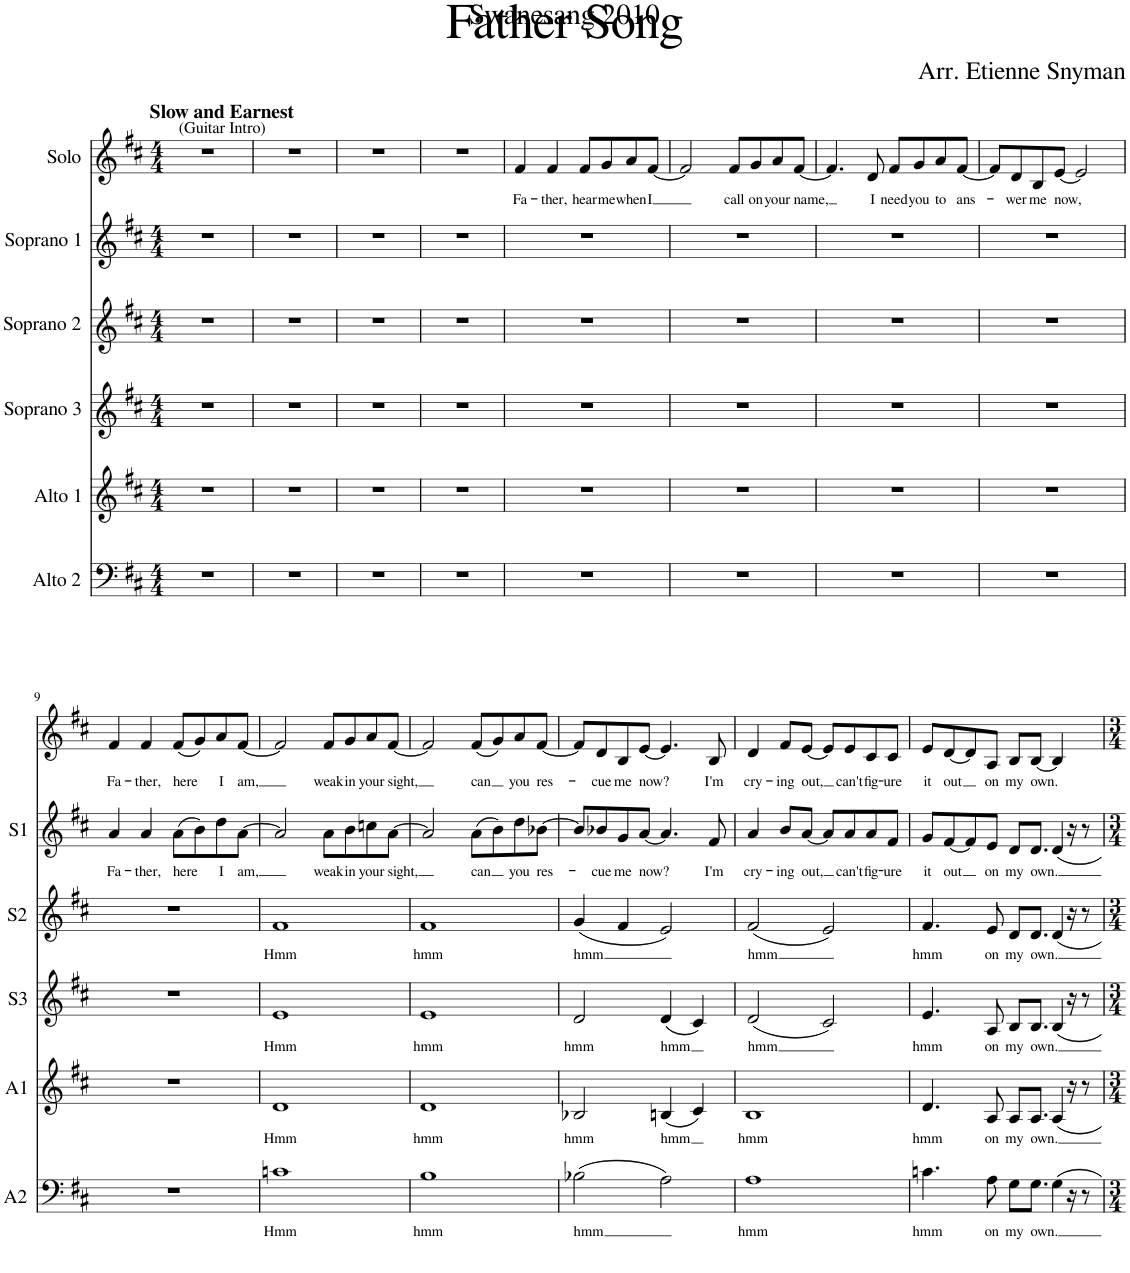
**kern	**text	**kern	**text	**kern	**text	**kern	**text	**kern	**text	**kern	**text
*part6	*part6	*part5	*part5	*part4	*part4	*part3	*part3	*part2	*part2	*part1	*part1
*staff6	*staff6	*staff5	*staff5	*staff4	*staff4	*staff3	*staff3	*staff2	*staff2	*staff1	*staff1
*I"Alto 2	*	*I"Alto 1	*	*I"Soprano 3	*	*I"Soprano 2	*	*I"Soprano 1	*	*I"Solo	*
*I'A2	*	*I'A1	*	*I'S3	*	*I'S2	*	*I'S1	*	*	*
*clefF4	*	*clefG2	*	*clefG2	*	*clefG2	*	*clefG2	*	*clefG2	*
*k[f#c#]	*	*k[f#c#]	*	*k[f#c#]	*	*k[f#c#]	*	*k[f#c#]	*	*k[f#c#]	*
*M4/4	*	*M4/4	*	*M4/4	*	*M4/4	*	*M4/4	*	*M4/4	*
=1	=1	=1	=1	=1	=1	=1	=1	=1	=1	=1	=1
!	!	!	!	!	!	!	!	!	!	!LO:TX:a:t=(Guitar Intro)	!
!	!	!	!	!	!	!	!	!	!	!LO:TX:a:B:t=Slow and Earnest	!
1r	.	1r	.	1r	.	1r	.	1r	.	1r	.
=2	=2	=2	=2	=2	=2	=2	=2	=2	=2	=2	=2
1r	.	1r	.	1r	.	1r	.	1r	.	1r	.
=3	=3	=3	=3	=3	=3	=3	=3	=3	=3	=3	=3
1r	.	1r	.	1r	.	1r	.	1r	.	1r	.
=4	=4	=4	=4	=4	=4	=4	=4	=4	=4	=4	=4
1r	.	1r	.	1r	.	1r	.	1r	.	1r	.
=5	=5	=5	=5	=5	=5	=5	=5	=5	=5	=5	=5
!	!	!	!	!	!	!	!	!	!	!	!LO:LY:b
1r	.	1r	.	1r	.	1r	.	1r	.	4f#/	Fa-
!	!	!	!	!	!	!	!	!	!	!	!LO:LY:b
.	.	.	.	.	.	.	.	.	.	4f#/	-ther,
!	!	!	!	!	!	!	!	!	!	!	!LO:LY:b
.	.	.	.	.	.	.	.	.	.	8f#/L	hear
!	!	!	!	!	!	!	!	!	!	!	!LO:LY:b
.	.	.	.	.	.	.	.	.	.	8g/	me
!	!	!	!	!	!	!	!	!	!	!	!LO:LY:b
.	.	.	.	.	.	.	.	.	.	8a/	when
!	!	!	!	!	!	!	!	!	!	!	!LO:LY:b
.	.	.	.	.	.	.	.	.	.	[8f#/J	I
=6	=6	=6	=6	=6	=6	=6	=6	=6	=6	=6	=6
1r	.	1r	.	1r	.	1r	.	1r	.	2f#/]	.
!	!	!	!	!	!	!	!	!	!	!	!LO:LY:b
.	.	.	.	.	.	.	.	.	.	8f#/L	call
!	!	!	!	!	!	!	!	!	!	!	!LO:LY:b
.	.	.	.	.	.	.	.	.	.	8g/	on
!	!	!	!	!	!	!	!	!	!	!	!LO:LY:b
.	.	.	.	.	.	.	.	.	.	8a/	your
!	!	!	!	!	!	!	!	!	!	!	!LO:LY:b
.	.	.	.	.	.	.	.	.	.	[8f#/J	name,
=7	=7	=7	=7	=7	=7	=7	=7	=7	=7	=7	=7
1r	.	1r	.	1r	.	1r	.	1r	.	4.f#/]	.
!	!	!	!	!	!	!	!	!	!	!	!LO:LY:b
.	.	.	.	.	.	.	.	.	.	8d/	I
!	!	!	!	!	!	!	!	!	!	!	!LO:LY:b
.	.	.	.	.	.	.	.	.	.	8f#/L	need
!	!	!	!	!	!	!	!	!	!	!	!LO:LY:b
.	.	.	.	.	.	.	.	.	.	8g/	you
!	!	!	!	!	!	!	!	!	!	!	!LO:LY:b
.	.	.	.	.	.	.	.	.	.	8a/	to
!	!	!	!	!	!	!	!	!	!	!	!LO:LY:b
.	.	.	.	.	.	.	.	.	.	[8f#/J	ans-
=8	=8	=8	=8	=8	=8	=8	=8	=8	=8	=8	=8
1r	.	1r	.	1r	.	1r	.	1r	.	8f#/L]	.
!	!	!	!	!	!	!	!	!	!	!	!LO:LY:b
.	.	.	.	.	.	.	.	.	.	8d/	-wer
!	!	!	!	!	!	!	!	!	!	!	!LO:LY:b
.	.	.	.	.	.	.	.	.	.	8B/	me
!	!	!	!	!	!	!	!	!	!	!	!LO:LY:b
.	.	.	.	.	.	.	.	.	.	[8e/J	now,
.	.	.	.	.	.	.	.	.	.	2e/]	.
!!LO:LB:g=z
=9	=9	=9	=9	=9	=9	=9	=9	=9	=9	=9	=9
!	!	!	!	!	!	!	!	!	!LO:LY:b	!	!LO:LY:b
1r	.	1r	.	1r	.	1r	.	4a/	Fa-	4f#/	Fa-
!	!	!	!	!	!	!	!	!	!LO:LY:b	!	!LO:LY:b
.	.	.	.	.	.	.	.	4a/	-ther,	4f#/	-ther,
!	!	!	!	!	!	!	!	!	!LO:LY:b	!	!LO:LY:b
.	.	.	.	.	.	.	.	(8a\L	here	(8f#/L	here
.	.	.	.	.	.	.	.	8b\)	.	8g/)	.
!	!	!	!	!	!	!	!	!	!LO:LY:b	!	!LO:LY:b
.	.	.	.	.	.	.	.	8dd\	I	8a/	I
!	!	!	!	!	!	!	!	!	!LO:LY:b	!	!LO:LY:b
.	.	.	.	.	.	.	.	[8a\J	am,	[8f#/J	am,
=10	=10	=10	=10	=10	=10	=10	=10	=10	=10	=10	=10
!	!LO:LY:b	!	!LO:LY:b	!	!LO:LY:b	!	!LO:LY:b	!	!	!	!
1cn	Hmm	1d	Hmm	1e	Hmm	1f#	Hmm	2a/]	.	2f#/]	.
!	!	!	!	!	!	!	!	!	!LO:LY:b	!	!LO:LY:b
.	.	.	.	.	.	.	.	8a\L	weak	8f#/L	weak
!	!	!	!	!	!	!	!	!	!LO:LY:b	!	!LO:LY:b
.	.	.	.	.	.	.	.	8b\	in	8g/	in
!	!	!	!	!	!	!	!	!	!LO:LY:b	!	!LO:LY:b
.	.	.	.	.	.	.	.	8ccn\	your	8a/	your
!	!	!	!	!	!	!	!	!	!LO:LY:b	!	!LO:LY:b
.	.	.	.	.	.	.	.	[8a\J	sight,	[8f#/J	sight,
=11	=11	=11	=11	=11	=11	=11	=11	=11	=11	=11	=11
!	!LO:LY:b	!	!LO:LY:b	!	!LO:LY:b	!	!LO:LY:b	!	!	!	!
1B	hmm	1d	hmm	1e	hmm	1f#	hmm	2a/]	.	2f#/]	.
!	!	!	!	!	!	!	!	!	!LO:LY:b	!	!LO:LY:b
.	.	.	.	.	.	.	.	(8a\L	can	(8f#/L	can
.	.	.	.	.	.	.	.	8b\)	.	8g/)	.
!	!	!	!	!	!	!	!	!	!LO:LY:b	!	!LO:LY:b
.	.	.	.	.	.	.	.	8dd\	you	8a/	you
!	!	!	!	!	!	!	!	!	!LO:LY:b	!	!LO:LY:b
.	.	.	.	.	.	.	.	[8b-X\J	res-	[8f#/J	res-
=12	=12	=12	=12	=12	=12	=12	=12	=12	=12	=12	=12
!	!LO:LY:b	!	!LO:LY:b	!	!LO:LY:b	!	!LO:LY:b	!	!	!	!
(2B-X\	hmm	2B-X/	hmm	2d/	hmm	(4g/	hmm	8b-/L]	.	8f#/L]	.
!	!	!	!	!	!	!	!	!	!LO:LY:b	!	!LO:LY:b
.	.	.	.	.	.	.	.	8b-X/	-cue	8d/	-cue
!	!	!	!	!	!	!	!	!	!LO:LY:b	!	!LO:LY:b
.	.	.	.	.	.	4f#/	.	8g/	me	8B/	me
!	!	!	!	!	!	!	!	!	!LO:LY:b	!	!LO:LY:b
.	.	.	.	.	.	.	.	[8a/J	now?	[8e/J	now?
!	!	!	!LO:LY:b	!	!LO:LY:b	!	!	!	!	!	!
2A\)	.	(4Bn/	hmm	(4d/	hmm	2e/)	.	4.a/]	.	4.e/]	.
.	.	4c#/)	.	4c#/)	.	.	.	.	.	.	.
!	!	!	!	!	!	!	!	!	!LO:LY:b	!	!LO:LY:b
.	.	.	.	.	.	.	.	8f#/	I'm	8B/	I'm
=13	=13	=13	=13	=13	=13	=13	=13	=13	=13	=13	=13
!	!LO:LY:b	!	!LO:LY:b	!	!LO:LY:b	!	!LO:LY:b	!	!LO:LY:b	!	!LO:LY:b
1A	hmm	1B	hmm	(2d/	hmm	(2f#/	hmm	4a/	cry-	4d/	cry-
!	!	!	!	!	!	!	!	!	!LO:LY:b	!	!LO:LY:b
.	.	.	.	.	.	.	.	8b/L	-ing	8f#/L	-ing
!	!	!	!	!	!	!	!	!	!LO:LY:b	!	!LO:LY:b
.	.	.	.	.	.	.	.	[8a/J	out,	[8e/J	out,
.	.	.	.	2c#/)	.	2e/)	.	8a/L]	.	8e/L]	.
!	!	!	!	!	!	!	!	!	!LO:LY:b	!	!LO:LY:b
.	.	.	.	.	.	.	.	8a/	can't	8e/	can't
!	!	!	!	!	!	!	!	!	!LO:LY:b	!	!LO:LY:b
.	.	.	.	.	.	.	.	8a/	fig-	8c#/	fig-
!	!	!	!	!	!	!	!	!	!LO:LY:b	!	!LO:LY:b
.	.	.	.	.	.	.	.	8f#/J	-ure	8c#/J	-ure
=14	=14	=14	=14	=14	=14	=14	=14	=14	=14	=14	=14
!	!LO:LY:b	!	!LO:LY:b	!	!LO:LY:b	!	!LO:LY:b	!	!LO:LY:b	!	!LO:LY:b
4.cn\	hmm	4.d/	hmm	4.e/	hmm	4.f#/	hmm	8g/L	it	8e/L	it
!	!	!	!	!	!	!	!	!	!LO:LY:b	!	!LO:LY:b
.	.	.	.	.	.	.	.	[8f#/	out	[8d/	out
.	.	.	.	.	.	.	.	8f#/]	.	8d/]	.
!	!LO:LY:b	!	!LO:LY:b	!	!LO:LY:b	!	!LO:LY:b	!	!LO:LY:b	!	!LO:LY:b
8A\	on	8A/	on	8A/	on	8e/	on	8e/J	on	8A/J	on
!	!LO:LY:b	!	!LO:LY:b	!	!LO:LY:b	!	!LO:LY:b	!	!LO:LY:b	!	!LO:LY:b
8G\L	my	8A/L	my	8B/L	my	8d/L	my	8d/L	my	8B/L	my
!	!LO:LY:b	!	!LO:LY:b	!	!LO:LY:b	!	!LO:LY:b	!	!LO:LY:b	!	!LO:LY:b
8.G\J	own.	8.A/J	own.	8.B/J	own.	8.d/J	own.	8.d/J	own.	[8B/J	own.
.	.	.	.	.	.	.	.	.	.	4B/]	.
4G\	.	4A/	.	4B/	.	4d/	.	4d/	.	.	.
.	.	.	.	.	.	.	.	.	.	4ryy	.
16r	.	16r	.	16r	.	16r	.	16r	.	.	.
8r	.	8r	.	8r	.	8r	.	8r	.	.	.
=	=	=	=	=	=	=	=	=	=	=	=
*-	*-	*-	*-	*-	*-	*-	*-	*-	*-	*-	*-
